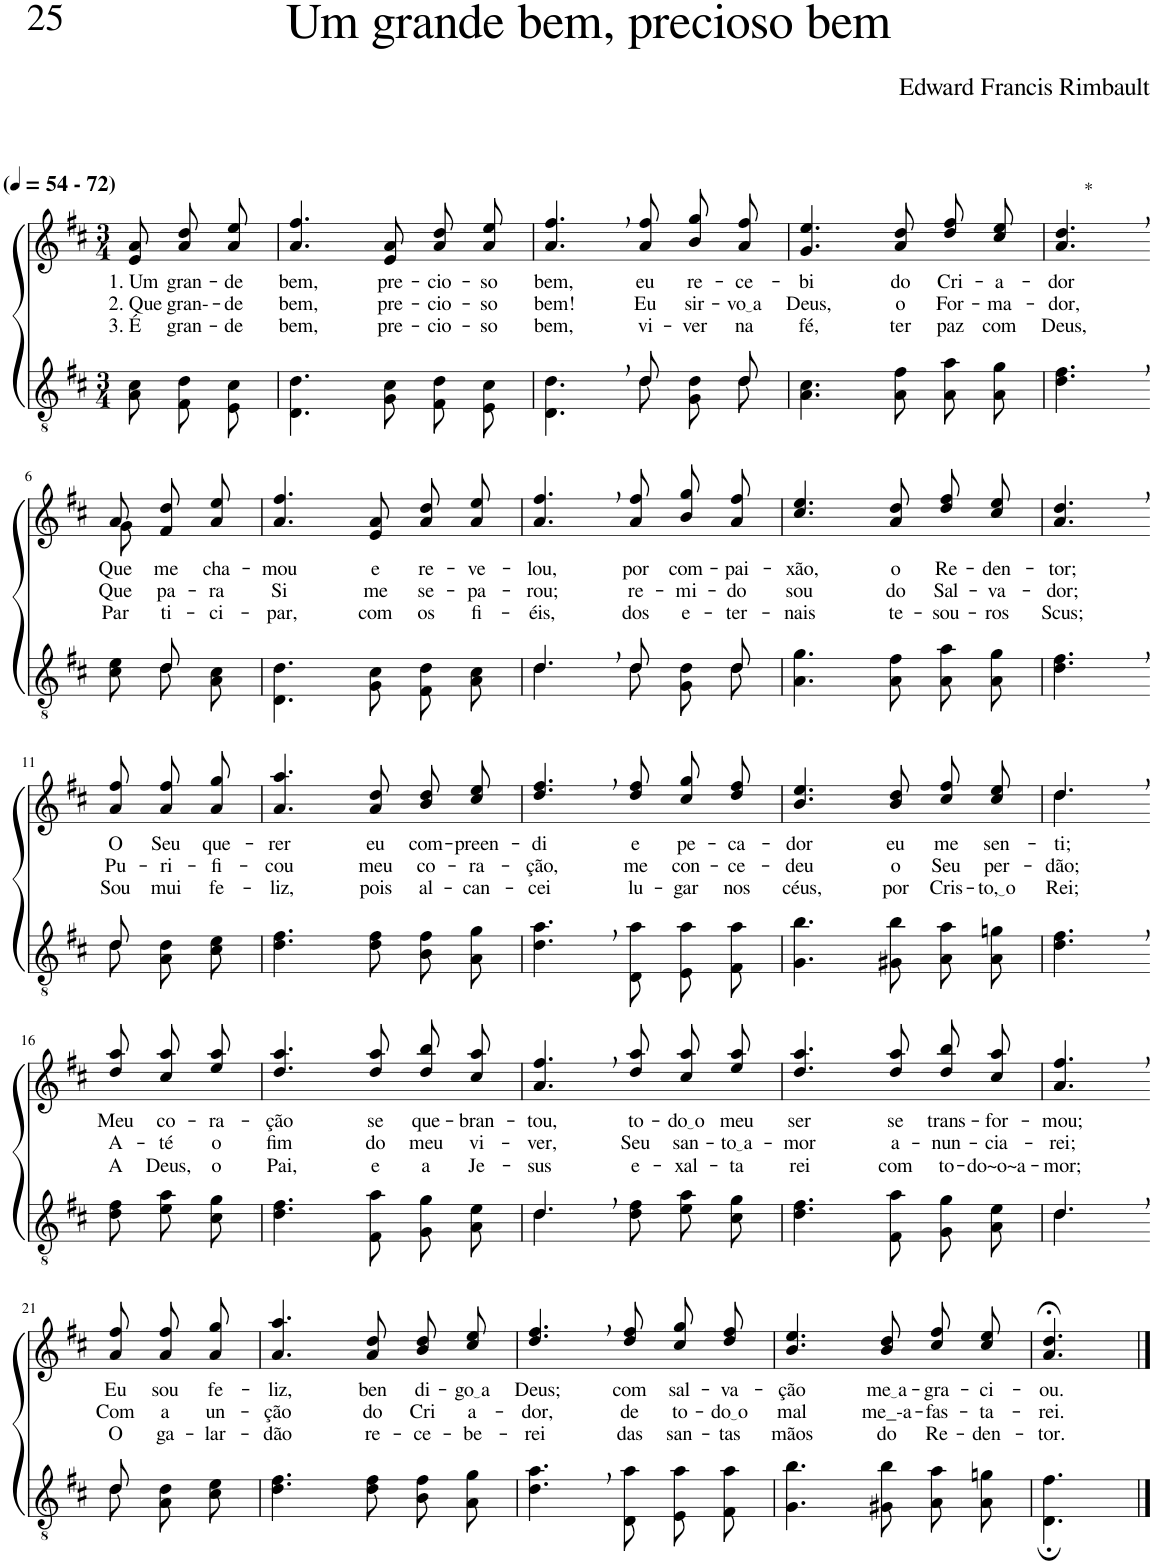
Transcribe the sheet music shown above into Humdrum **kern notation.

**kern	**kern	**text	**text	**text
*part2	*part1	*part1	*part1	*part1
*staff2	*staff1	*staff1	*staff1	*staff1
*I"Parte III e IV	*I"Parte I e II	*	*	*
*clefGv2	*clefG2	*	*	*
*Trd4c7	*Trd4c7	*	*	*
*k[f#c#]	*k[f#c#]	*	*	*
*M3/4	*M3/4	*	*	*
*MM54	*MM54	*	*	*
=1	=1	=1	=1	=1
!	!LO:TX:a:B:t=(	!	!	!
!	!LO:TX:a:B:t=- 72)	!	!	!
!	!	!LO:LY:b	!LO:LY:b	!LO:LY:b
8A\ 8c#\	8e/ 8a/	1. Um	2. Que	3. É
!	!	!LO:LY:b	!LO:LY:b	!LO:LY:b
8F#/ 8d/L	8a\ 8dd\L	gran-	gran--	gran-
!	!	!LO:LY:b	!LO:LY:b	!LO:LY:b
8E/ 8c#/J	8a\ 8ee\J	-de	-de	-de
=2	=2	=2	=2	=2
!	!	!LO:LY:b	!LO:LY:b	!LO:LY:b
4.D\ 4.d\	4.a/ 4.ff#/	bem,	bem,	bem,
!	!	!LO:LY:b	!LO:LY:b	!LO:LY:b
8G\ 8c#\	8e/ 8a/	pre-	pre-	pre-
!	!	!LO:LY:b	!LO:LY:b	!LO:LY:b
8F#/ 8d/L	8a\ 8dd\L	-cio-	-cio-	-cio-
!	!	!LO:LY:b	!LO:LY:b	!LO:LY:b
8E/ 8c#/J	8a\ 8ee\J	-so	-so	-so
=3	=3	=3	=3	=3
*^	*	*	*	*
!	!	!	!LO:LY:b	!LO:LY:b	!LO:LY:b
4.ryy	4.D\ 4.d\	4.a/, 4.ff#/,	bem,	bem!	bem,
!	!	!	!LO:LY:b	!LO:LY:b	!LO:LY:b
8d/	8d\	8a/ 8ff#/	eu	Eu	vi-
!	!	!	!LO:LY:b	!LO:LY:b	!LO:LY:b
8ryy	8G\ 8d\L	8b\ 8gg\L	re-	sir-	-ver
!	!	!	!LO:LY:b	!LO:LY:b	!LO:LY:b
8d/	8d\J	8a\ 8ff#\J	-ce-	vo a	na
=4	=4	=4	=4	=4	=4
!	!	!	!LO:LY:b	!LO:LY:b	!LO:LY:b
*v	*v	*	*	*	*
4.A\ 4.c#\	4.g/ 4.ee/	-bi	Deus,	fé,
!	!	!LO:LY:b	!LO:LY:b	!LO:LY:b
8A\ 8f#\	8a/ 8dd/	do	o	ter
!	!	!LO:LY:b	!LO:LY:b	!LO:LY:b
8A\ 8a\L	8dd\ 8ff#\L	Cri-	For-	paz
!	!	!LO:LY:b	!LO:LY:b	!LO:LY:b
8A\ 8g\J	8cc#\ 8ee\J	-a-	-ma-	com
=5	=5	=5	=5	=5
!	!LO:TX:a:t=*	!	!	!
!	!	!LO:LY:b	!LO:LY:b	!LO:LY:b
4.d\, 4.f#\,	4.a/, 4.dd/,	-dor	-dor,	Deus,
!!LO:LB:g=z
=6-	=6-	=6-	=6-	=6-
*^	*^	*	*	*
!	!	!	!	!LO:LY:b	!LO:LY:b	!LO:LY:b
8ryy	8c#\ 8e\	8a/	8g\	Que	Que	Par-
!	!	!	!	!LO:LY:b	!LO:LY:b	!LO:LY:b
8d/	8d\L	8f#\ 8dd\L	4ryy	me	pa-	-ti-
!	!	!	!	!LO:LY:b	!LO:LY:b	!LO:LY:b
8ryy	8A\ 8c#\J	8a\ 8ee\J	.	cha-	-ra	-ci-
*	*	*v	*v	*	*	*
=7	=7	=7	=7	=7	=7
!	!	!	!LO:LY:b	!LO:LY:b	!LO:LY:b
*v	*v	*	*	*	*
4.D\ 4.d\	4.a/ 4.ff#/	-mou	Si	-par,
!	!	!LO:LY:b	!LO:LY:b	!LO:LY:b
8G\ 8c#\	8e/ 8a/	e	me	com
!	!	!LO:LY:b	!LO:LY:b	!LO:LY:b
8F#/ 8d/L	8a\ 8dd\L	re-	se-	os
!	!	!LO:LY:b	!LO:LY:b	!LO:LY:b
8A/ 8c#/J	8a\ 8ee\J	-ve-	-pa-	fi-
=8	=8	=8	=8	=8
*^	*	*	*	*
!	!	!	!LO:LY:b	!LO:LY:b	!LO:LY:b
4.d,/	4.d\	4.a/, 4.ff#/,	-lou,	-rou;	-éis,
!	!	!	!LO:LY:b	!LO:LY:b	!LO:LY:b
8d/	8d\	8a/ 8ff#/	por	re-	dos
!	!	!	!LO:LY:b	!LO:LY:b	!LO:LY:b
8ryy	8G\ 8d\L	8b\ 8gg\L	com-	-mi-	e-
!	!	!	!LO:LY:b	!LO:LY:b	!LO:LY:b
8d/	8d\J	8a\ 8ff#\J	-pai-	-do	-ter-
=9	=9	=9	=9	=9	=9
!	!	!	!LO:LY:b	!LO:LY:b	!LO:LY:b
*v	*v	*	*	*	*
4.A\ 4.g\	4.cc#/ 4.ee/	-xão,	sou	-nais
!	!	!LO:LY:b	!LO:LY:b	!LO:LY:b
8A\ 8f#\	8a/ 8dd/	o	do	te-
!	!	!LO:LY:b	!LO:LY:b	!LO:LY:b
8A\ 8a\L	8dd\ 8ff#\L	Re-	Sal-	-sou-
!	!	!LO:LY:b	!LO:LY:b	!LO:LY:b
8A\ 8g\J	8cc#\ 8ee\J	-den-	-va-	-ros
=10	=10	=10	=10	=10
!	!	!LO:LY:b	!LO:LY:b	!LO:LY:b
4.d\, 4.f#\,	4.a/, 4.dd/,	-tor;	-dor;	Scus;
!!LO:LB:g=z
=11-	=11-	=11-	=11-	=11-
*^	*	*	*	*
!	!	!	!LO:LY:b	!LO:LY:b	!LO:LY:b
8d/	8d\	8a/ 8ff#/	O	Pu-	Sou
!	!	!	!LO:LY:b	!LO:LY:b	!LO:LY:b
4ryy	8A\ 8d\L	8a\ 8ff#\L	Seu	-ri-	mui
!	!	!	!LO:LY:b	!LO:LY:b	!LO:LY:b
.	8c#\ 8e\J	8a\ 8gg\J	que-	-fi-	fe-
=12	=12	=12	=12	=12	=12
!	!	!	!LO:LY:b	!LO:LY:b	!LO:LY:b
*v	*v	*	*	*	*
4.d\ 4.f#\	4.a/ 4.aa/	-rer	-cou	-liz,
!	!	!LO:LY:b	!LO:LY:b	!LO:LY:b
8d\ 8f#\	8a/ 8dd/	eu	meu	pois
!	!	!LO:LY:b	!LO:LY:b	!LO:LY:b
8B\ 8f#\L	8b\ 8dd\L	com-	co-	al-
!	!	!LO:LY:b	!LO:LY:b	!LO:LY:b
8A\ 8g\J	8cc#\ 8ee\J	-preen-	-ra-	-can-
=13	=13	=13	=13	=13
!	!	!LO:LY:b	!LO:LY:b	!LO:LY:b
4.d\, 4.a\,	4.dd/, 4.ff#/,	-di	-ção,	-cei
!	!	!LO:LY:b	!LO:LY:b	!LO:LY:b
8D\ 8a\	8dd/ 8ff#/	e	me	lu-
!	!	!LO:LY:b	!LO:LY:b	!LO:LY:b
8E\ 8a\L	8cc#\ 8gg\L	pe-	con-	-gar
!	!	!LO:LY:b	!LO:LY:b	!LO:LY:b
8F#\ 8a\J	8dd\ 8ff#\J	-ca-	-ce-	nos
=14	=14	=14	=14	=14
!	!	!LO:LY:b	!LO:LY:b	!LO:LY:b
4.G\ 4.b\	4.b/ 4.ee/	-dor	-deu	céus,
!	!	!LO:LY:b	!LO:LY:b	!LO:LY:b
8G#X\ 8b\	8b/ 8dd/	eu	o	por
!	!	!LO:LY:b	!LO:LY:b	!LO:LY:b
8A\ 8a\L	8cc#\ 8ff#\L	me	Seu	Cris-
!	!	!LO:LY:b	!LO:LY:b	!LO:LY:b
8A\ 8gn\J	8cc#\ 8ee\J	sen-	per-	to, o
=15	=15	=15	=15	=15
!	!	!LO:LY:b	!LO:LY:b	!LO:LY:b
*	*^	*	*	*
4.d\, 4.f#\,	4.dd,\	4.dd/	-ti;	-dão;	Rei;
!!LO:LB:g=z
=16-	=16-	=16-	=16-	=16-	=16-
!	!	!	!LO:LY:b	!LO:LY:b	!LO:LY:b
*	*v	*v	*	*	*
8d\ 8f#\	8dd/ 8aa/	Meu	A-	A
!	!	!LO:LY:b	!LO:LY:b	!LO:LY:b
8e\ 8a\L	8cc#\ 8aa\L	co-	-té	Deus,
!	!	!LO:LY:b	!LO:LY:b	!LO:LY:b
8c#\ 8g\J	8ee\ 8aa\J	-ra-	o	o
=17	=17	=17	=17	=17
!	!	!LO:LY:b	!LO:LY:b	!LO:LY:b
4.d\ 4.f#\	4.dd/ 4.aa/	-ção	fim	Pai,
!	!	!LO:LY:b	!LO:LY:b	!LO:LY:b
8F#\ 8a\	8dd/ 8aa/	se	do	e
!	!	!LO:LY:b	!LO:LY:b	!LO:LY:b
8G\ 8g\L	8dd\ 8bb\L	que-	meu	a
!	!	!LO:LY:b	!LO:LY:b	!LO:LY:b
8A\ 8e\J	8cc#\ 8aa\J	-bran-	vi-	Je-
=18	=18	=18	=18	=18
*^	*	*	*	*
!	!	!	!LO:LY:b	!LO:LY:b	!LO:LY:b
4.d,\	4.d/	4.a/, 4.ff#/,	-tou,	-ver,	-sus
!	!	!	!LO:LY:b	!LO:LY:b	!LO:LY:b
8d\ 8f#\	4.ryy	8dd/ 8aa/	to-	Seu	e-
!	!	!	!LO:LY:b	!LO:LY:b	!LO:LY:b
8e\ 8a\L	.	8cc#\ 8aa\L	do o	san-	-xal-
!	!	!	!LO:LY:b	!LO:LY:b	!LO:LY:b
8c#\ 8g\J	.	8ee\ 8aa\J	meu	to a	-ta
*v	*v	*	*	*	*
=19	=19	=19	=19	=19
!	!	!LO:LY:b	!LO:LY:b	!LO:LY:b
4.d\ 4.f#\	4.dd/ 4.aa/	ser	-mor	rei
!	!	!LO:LY:b	!LO:LY:b	!LO:LY:b
8F#\ 8a\	8dd/ 8aa/	se	a-	com
!	!	!LO:LY:b	!LO:LY:b	!LO:LY:b
8G\ 8g\L	8dd\ 8bb\L	trans-	-nun-	to-
!	!	!LO:LY:b	!LO:LY:b	!LO:LY:b
8A\ 8e\J	8cc#\ 8aa\J	-for-	-cia-	-do~o~a-
=20	=20	=20	=20	=20
*^	*	*	*	*
!	!	!	!LO:LY:b	!LO:LY:b	!LO:LY:b
4.d,\	4.d/	4.a/, 4.ff#/,	-mou;	-rei;	-mor;
!!LO:LB:g=z
=21-	=21-	=21-	=21-	=21-	=21-
!	!	!	!LO:LY:b	!LO:LY:b	!LO:LY:b
8d/	8d\	8a/ 8ff#/	Eu	Com	O
!	!	!	!LO:LY:b	!LO:LY:b	!LO:LY:b
4ryy	8A\ 8d\L	8a\ 8ff#\L	sou	a	ga-
!	!	!	!LO:LY:b	!LO:LY:b	!LO:LY:b
.	8c#\ 8e\J	8a\ 8gg\J	fe-	un-	-lar-
=22	=22	=22	=22	=22	=22
!	!	!	!LO:LY:b	!LO:LY:b	!LO:LY:b
*v	*v	*	*	*	*
4.d\ 4.f#\	4.a/ 4.aa/	-liz,	-ção	-dão
!	!	!LO:LY:b	!LO:LY:b	!LO:LY:b
8d\ 8f#\	8a/ 8dd/	ben	do	re-
!	!	!LO:LY:b	!LO:LY:b	!LO:LY:b
8B\ 8f#\L	8b\ 8dd\L	di-	Cri	-ce-
!	!	!LO:LY:b	!LO:LY:b	!LO:LY:b
8A\ 8g\J	8cc#\ 8ee\J	go a	a-	-be-
=23	=23	=23	=23	=23
!	!	!LO:LY:b	!LO:LY:b	!LO:LY:b
4.d\, 4.a\,	4.dd/, 4.ff#/,	Deus;	-dor,	-rei
!	!	!LO:LY:b	!LO:LY:b	!LO:LY:b
8D\ 8a\	8dd/ 8ff#/	com	de	das
!	!	!LO:LY:b	!LO:LY:b	!LO:LY:b
8E\ 8a\L	8cc#\ 8gg\L	sal-	to-	san-
!	!	!LO:LY:b	!LO:LY:b	!LO:LY:b
8F#\ 8a\J	8dd\ 8ff#\J	-va-	do o	-tas
=24	=24	=24	=24	=24
!	!	!LO:LY:b	!LO:LY:b	!LO:LY:b
4.G\ 4.b\	4.b/ 4.ee/	-ção	mal	mãos
!	!	!LO:LY:b	!LO:LY:b	!LO:LY:b
8G#X\ 8b\	8b/ 8dd/	me a	me_-a-	do
!	!	!LO:LY:b	!LO:LY:b	!LO:LY:b
8A\ 8a\L	8cc#\ 8ff#\L	-gra-	-fas-	Re-
!	!	!LO:LY:b	!LO:LY:b	!LO:LY:b
8A\ 8gn\J	8cc#\ 8ee\J	-ci-	-ta-	-den-
=25	=25	=25	=25	=25
!	!	!LO:LY:b	!LO:LY:b	!LO:LY:b
4.D\; 4.f#\;	4.a/;< 4.dd/;<	-ou.	-rei.	-tor.
==	==	==	==	==
*-	*-	*-	*-	*-
